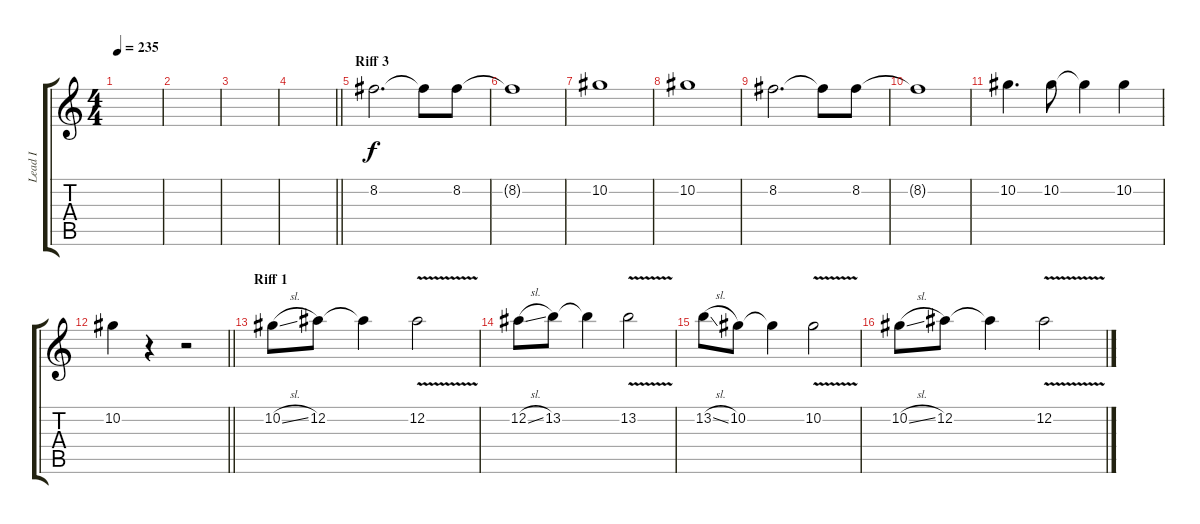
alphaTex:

\track ("Lead I" "Lead I") {instrument overdrivenguitar}
\staff {score tabs}
\tuning (Eb4 Bb3 Gb3 Db3 Ab2 Eb2) {hide}
\ts (4 4)
\tempo 235
\clef g2
\ks aminor
|
|
|
\barLineRight lightlight
|
\section ("" "Riff 3")
8.2.2{d} 8.2{t}.8 8.2.8 |
8.2{t}.1 |
10.2.1 |
10.2.1 |
8.2.2{d} 8.2{t}.8 8.2.8 |
8.2{t}.1 |
10.2.4{d} 10.2.8 10.2{t}.4 10.2.4 |
\barLineRight lightlight
10.2.4 r.4 r.2 |
\section ("" "Riff 1")
10.2{sl}.8 12.2.8 12.2{t}.4 12.2{v}.2 |
12.2{sl}.8 13.2.8 13.2{t}.4 13.2{v}.2 |
13.2{sl}.8 10.2.8 10.2{t}.4 10.2{v}.2 |
10.2{sl}.8 12.2.8 12.2{t}.4 12.2{v}.2
